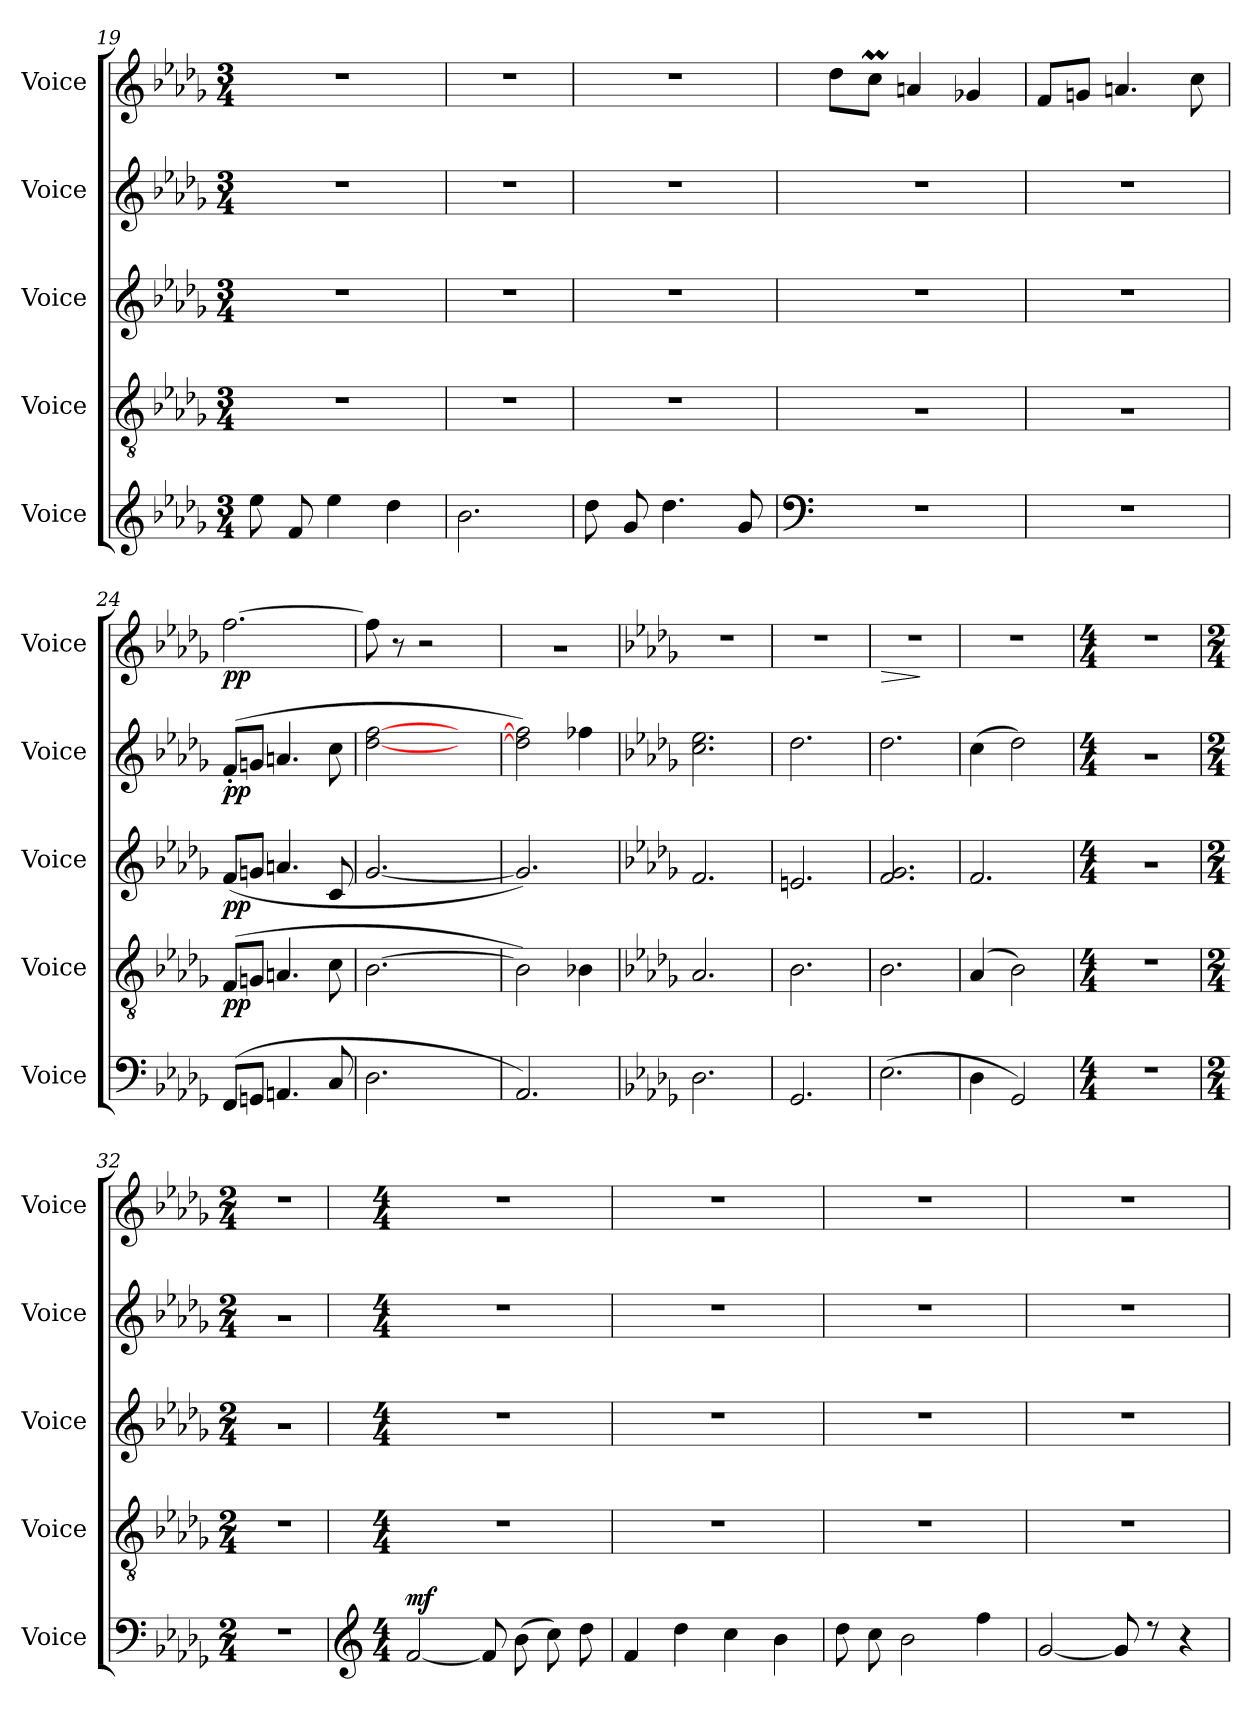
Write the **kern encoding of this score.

**kern	**dynam	**kern	**dynam	**kern	**dynam	**kern	**dynam	**kern	**dynam
*part5	*part5	*part4	*part4	*part3	*part3	*part2	*part2	*part1	*part1
*staff5	*staff5	*staff4	*staff4	*staff3	*staff3	*staff2	*staff2	*staff1	*staff1
*I"Voice	*	*I"Voice	*	*I"Voice	*	*I"Voice	*	*I"Voice	*
*I'Voice	*	*I'Voice	*	*I'Voice	*	*I'Voice	*	*I'Voice	*
*clefG2	*	*clefGv2	*	*clefG2	*	*clefG2	*	*clefG2	*
*k[b-e-a-d-g-]	*	*k[b-e-a-d-g-]	*	*k[b-e-a-d-g-]	*	*k[b-e-a-d-g-]	*	*k[b-e-a-d-g-]	*
*M3/4	*	*M3/4	*	*M3/4	*	*M3/4	*	*M3/4	*
=19	=19	=19	=19	=19	=19	=19	=19	=19	=19
8ee-\	.	2.r	.	2.r	.	2.r	.	2.r	.
8f/	.	.	.	.	.	.	.	.	.
4ee-\	.	.	.	.	.	.	.	.	.
4dd-\	.	.	.	.	.	.	.	.	.
=20	=20	=20	=20	=20	=20	=20	=20	=20	=20
2.b-\	.	2.r	.	2.r	.	2.r	.	2.r	.
=21	=21	=21	=21	=21	=21	=21	=21	=21	=21
8dd-\	.	2.r	.	2.r	.	2.r	.	2.r	.
8g-/	.	.	.	.	.	.	.	.	.
4.dd-\	.	.	.	.	.	.	.	.	.
8g-/	.	.	.	.	.	.	.	.	.
!!LO:LB:g=z
=22	=22	=22	=22	=22	=22	=22	=22	=22	=22
*clefF4	*	*	*	*	*	*	*	*	*
2.rF	.	2.rc	.	2.rdd	.	2.rdd	.	8dd-\L	.
.	.	.	.	.	.	.	.	8ccm\J	.
.	.	.	.	.	.	.	.	4anZ</	.
.	.	.	.	.	.	.	.	4g-X/	.
=23	=23	=23	=23	=23	=23	=23	=23	=23	=23
2.rF	.	2.rc	.	2.rdd	.	2.rdd	.	8f/L	.
.	.	.	.	.	.	.	.	8gn/J	.
.	.	.	.	.	.	.	.	4.an/	.
.	.	.	.	.	.	.	.	8cc\	.
=24	=24	=24	=24	=24	=24	=24	=24	=24	=24
!	!	!	!LO:DY:b	!	!LO:DY:b	!	!LO:DY:b	!	!LO:DY:b
(>8FF/L	.	(>8F/L	pp	(<8f/L	pp	(>8f'</L	pp	[>2.ff\	pp
8GGn/J	.	8Gn/J	.	8gn/J	.	8gn/J	.	.	.
4.AAn/	.	4.An/	.	4.an/	.	4.an/	.	.	.
8C/	.	8c\	.	8c/	.	8cc\	.	.	.
=25	=25	=25	=25	=25	=25	=25	=25	=25	=25
2.D-\	.	[>2.B-\	.	[<2.g-/	.	[<2dd-\ [>2ff\	.	8ff\]	.
.	.	.	.	.	.	.	.	8r	.
.	.	.	.	.	.	.	.	2rcc	.
.	.	.	.	.	.	4ryy	.	.	.
=26	=26	=26	=26	=26	=26	=26	=26	=26	=26
2.AA-/)	.	2B-\])	.	2.g-/])	.	2dd-\] 2ff\])	.	2.rcc	.
.	.	4B-X\	.	.	.	4ff-X\	.	.	.
!!LO:PB:g=z
=27	=27	=27	=27	=27	=27	=27	=27	=27	=27
*k[b-e-a-d-g-]	*	*k[b-e-a-d-g-]	*	*k[b-e-a-d-g-]	*	*k[b-e-a-d-g-]	*	*k[b-e-a-d-g-]	*
2.D-\	.	2.A-/	.	2.f/	.	2.cc\ 2.ee-\	.	2.rdd	.
=28	=28	=28	=28	=28	=28	=28	=28	=28	=28
2.GG-/	.	2.B-\	.	2.en/	.	2.dd-\	.	2.rdd	.
=29	=29	=29	=29	=29	=29	=29	=29	=29	=29
!	!	!	!	!	!	!	!	!	!LO:HP:b
(>2.E-\	.	2.B-\	.	2.f/ 2.g-/	.	2.dd-\	.	2.rdd	>
.	.	.	.	.	.	.	.	.	]
=30	=30	=30	=30	=30	=30	=30	=30	=30	=30
4D-\	.	(>4A-/	.	2.f/	.	(>4cc\	.	2.rdd	.
2GG-/)	.	2B-\)	.	.	.	2dd-\)	.	.	.
=31	=31	=31	=31	=31	=31	=31	=31	=31	=31
*M4/4	*	*M4/4	*	*M4/4	*	*M4/4	*	*M4/4	*
1rF	.	1rd	.	1rcc	.	1rcc	.	1rdd	.
=32	=32	=32	=32	=32	=32	=32	=32	=32	=32
*M2/4	*	*M2/4	*	*M2/4	*	*M2/4	*	*M2/4	*
2rF	.	2rd	.	2rcc	.	2rcc	.	2rdd	.
!!LO:LB:g=z
=33	=33	=33	=33	=33	=33	=33	=33	=33	=33
*clefG2	*	*	*	*	*	*	*	*	*
*M4/4	*	*M4/4	*	*M4/4	*	*M4/4	*	*M4/4	*
!	!LO:DY:a	!	!	!	!	!	!	!	!
[<2f/	mf	1r	.	1r	.	1r	.	1r	.
8f/]	.	.	.	.	.	.	.	.	.
(<8b-\	.	.	.	.	.	.	.	.	.
8cc\)	.	.	.	.	.	.	.	.	.
8dd-\	.	.	.	.	.	.	.	.	.
=34	=34	=34	=34	=34	=34	=34	=34	=34	=34
4f/	.	1r	.	1r	.	1r	.	1r	.
4dd-\	.	.	.	.	.	.	.	.	.
4cc\	.	.	.	.	.	.	.	.	.
4b-\	.	.	.	.	.	.	.	.	.
=35	=35	=35	=35	=35	=35	=35	=35	=35	=35
8dd-\	.	1r	.	1r	.	1r	.	1r	.
8cc\	.	.	.	.	.	.	.	.	.
2b-\	.	.	.	.	.	.	.	.	.
4ff\	.	.	.	.	.	.	.	.	.
=36	=36	=36	=36	=36	=36	=36	=36	=36	=36
[<2g-/	.	1r	.	1r	.	1r	.	1r	.
8g-/]	.	.	.	.	.	.	.	.	.
8rcc	.	.	.	.	.	.	.	.	.
4r	.	.	.	.	.	.	.	.	.
=	=	=	=	=	=	=	=	=	=
*-	*-	*-	*-	*-	*-	*-	*-	*-	*-
